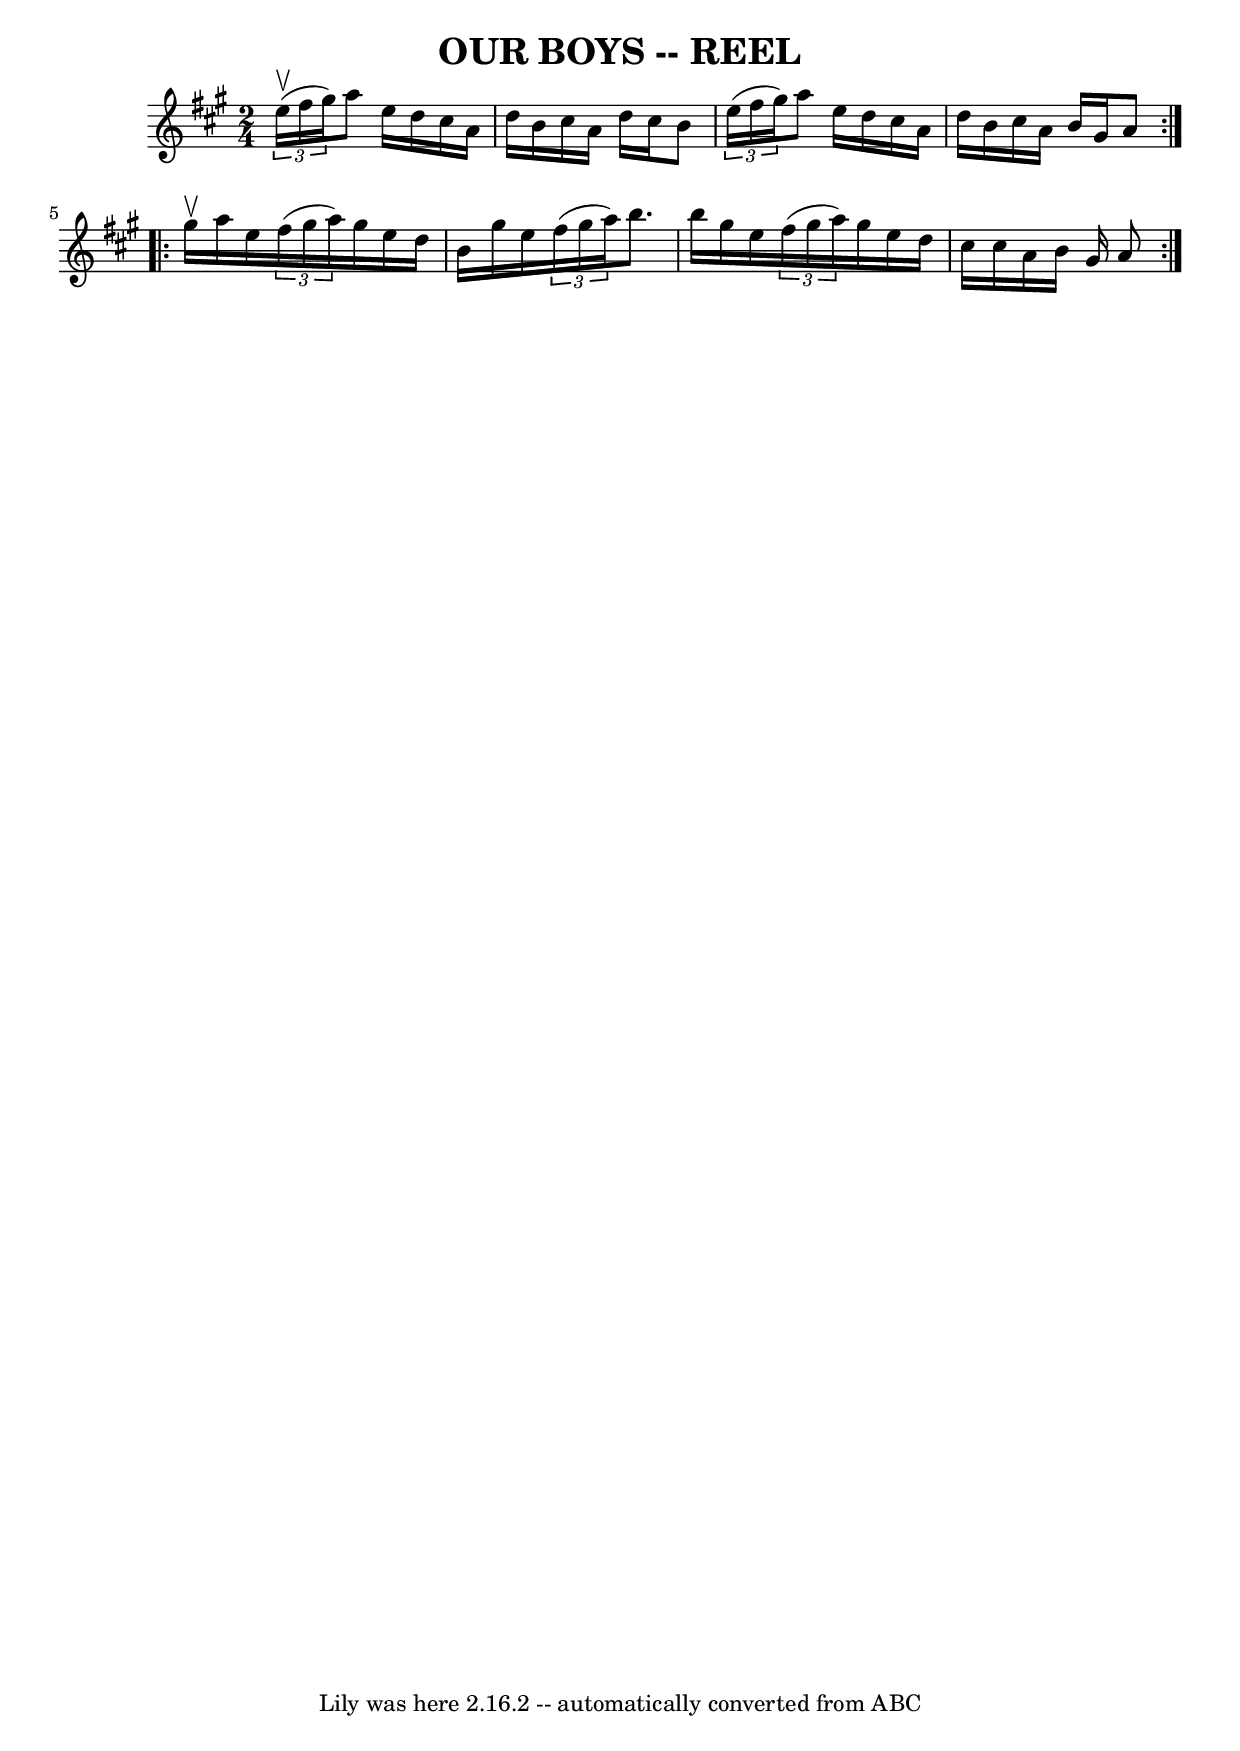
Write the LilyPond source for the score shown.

\version "2.16.2"
\include "Mammoth.ily"
\header {
  %% book = "Ryan's Mammoth Collection of Fiddle Tunes"
  crossRefNumber = "1"
  footnotes = ""
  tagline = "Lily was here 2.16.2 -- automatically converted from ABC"
  title = "OUR BOYS -- REEL"

}
voicedefault =  {



  \repeat volta 2 {

    \time 2/4 
    \key a \major   \times 2/3 { e''16 (^\upbow fis''16 gis''16  
				 -) 
			       }   |
    a''8 e''16 d''16 cis''16 a'16 d''16 b'16  
    |
    cis''16 a'16 d''16 cis''16 b'8  \times 2/3 { e''16 (
						 fis''16 gis''16) 
					       }   |
    a''8 e''16 d''16 cis''16    
    a'16 d''16 b'16    |
    cis''16 a'16 b'16 gis'16 a'8    

  }     
  \repeat volta 2 {
    gis''16^\upbow   |
    a''16 e''16    
    \times 2/3 { fis''16 (gis''16 a''16) 
	       } gis''16 e''16 d''16   
    b'16    |
    gis''16 e''16    \times 2/3 { fis''16 (gis''16    
				  a''16) 
				} b''8. b''16    |
    gis''16 e''16    \times 2/3 {   
      fis''16 (gis''16 a''16) 
    } gis''16 e''16 d''16 cis''16    
    |
    cis''16 a'16 b'16 gis'16 a'8    
  }   

}

\score{
  <<

    \context Staff="default"
    {
      \voicedefault 
      
    }

  >>
  \layout {
    
  }
  \midi {
  }

}
